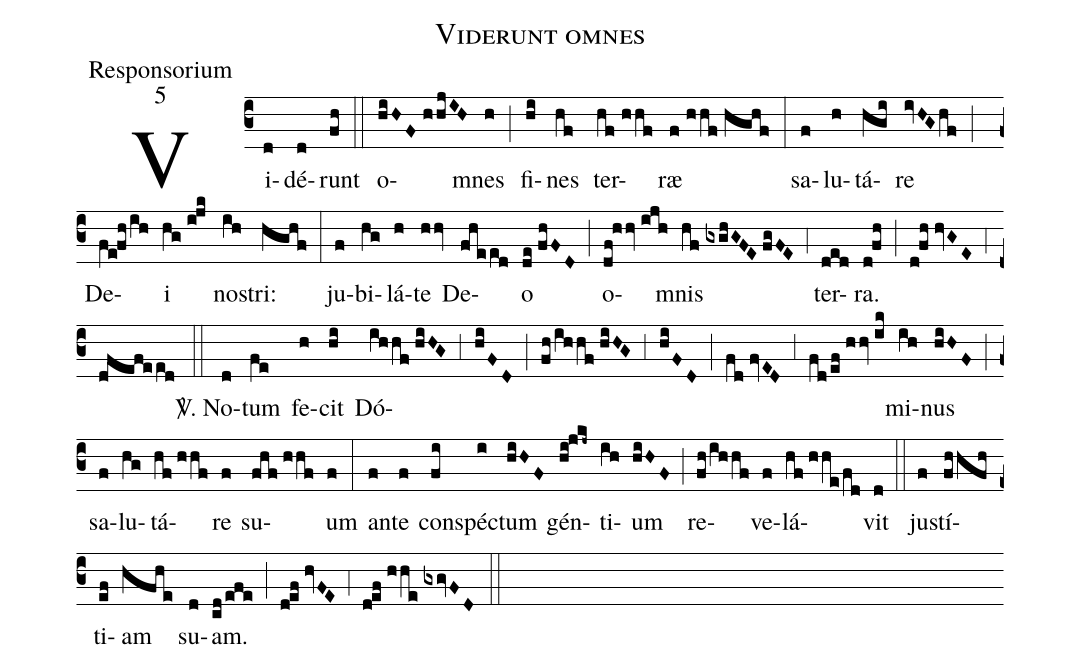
name:Viderunt omnes;
office-part:Responsorium;
mode:5;
%%
(c3) Vi(d)dé(d)runt(fh) (::)
o(hiHF//hhjIH)mnes(h) (;) fi(hi)nes(hf) ter(hf//hhf)ræ(f//hhf//hghf) (:)
sa(f)lu(h)tá(hgi)re(ivHG/hf) (;) De(fe!fh/ih)i(hg//i!jk) no(ih)stri:(hghf) (:)
ju(f)bi(hg)lá(h)te(hhv) De(fheed)o(de//fhFD) (;) o(df!hhv//ijh)mnis(hf//gxghGFE//fgFE) (,4) ter(ded)ra.(d!fh) (;) (d!fh//hvGE) (,4) (dfefe/ed) (::)

<sp>V/</sp>. No(d)tum(fe) fe(h)cit(hi) Dó(ihhf//hiHG,3hiFD;fh/ihhf//hiHG,3hiFD;fd//fvED,3fd/ef//hhv//ik)mi(ih)nus(hiHF) (;) sa(f)lu(hg)tá(hf//hhf)re(f) su(fhf//hhf)um(f) (:)
an(f)te(f) con(fi)spé(i)ctum(hiHF) gén(hi!jkj~)ti(ih)um(hiHF) (;) re(fh/ihhf)ve(f)lá(hf//hhe/fd)vit(d) (::)
ju(f)stí(fhhfh)ti(ef)am(hfhe) su(d)am.(cd/efe) (;) (d!ef//hvFE) (,4) (d!ef//hhe//gxgvFD) (::)
